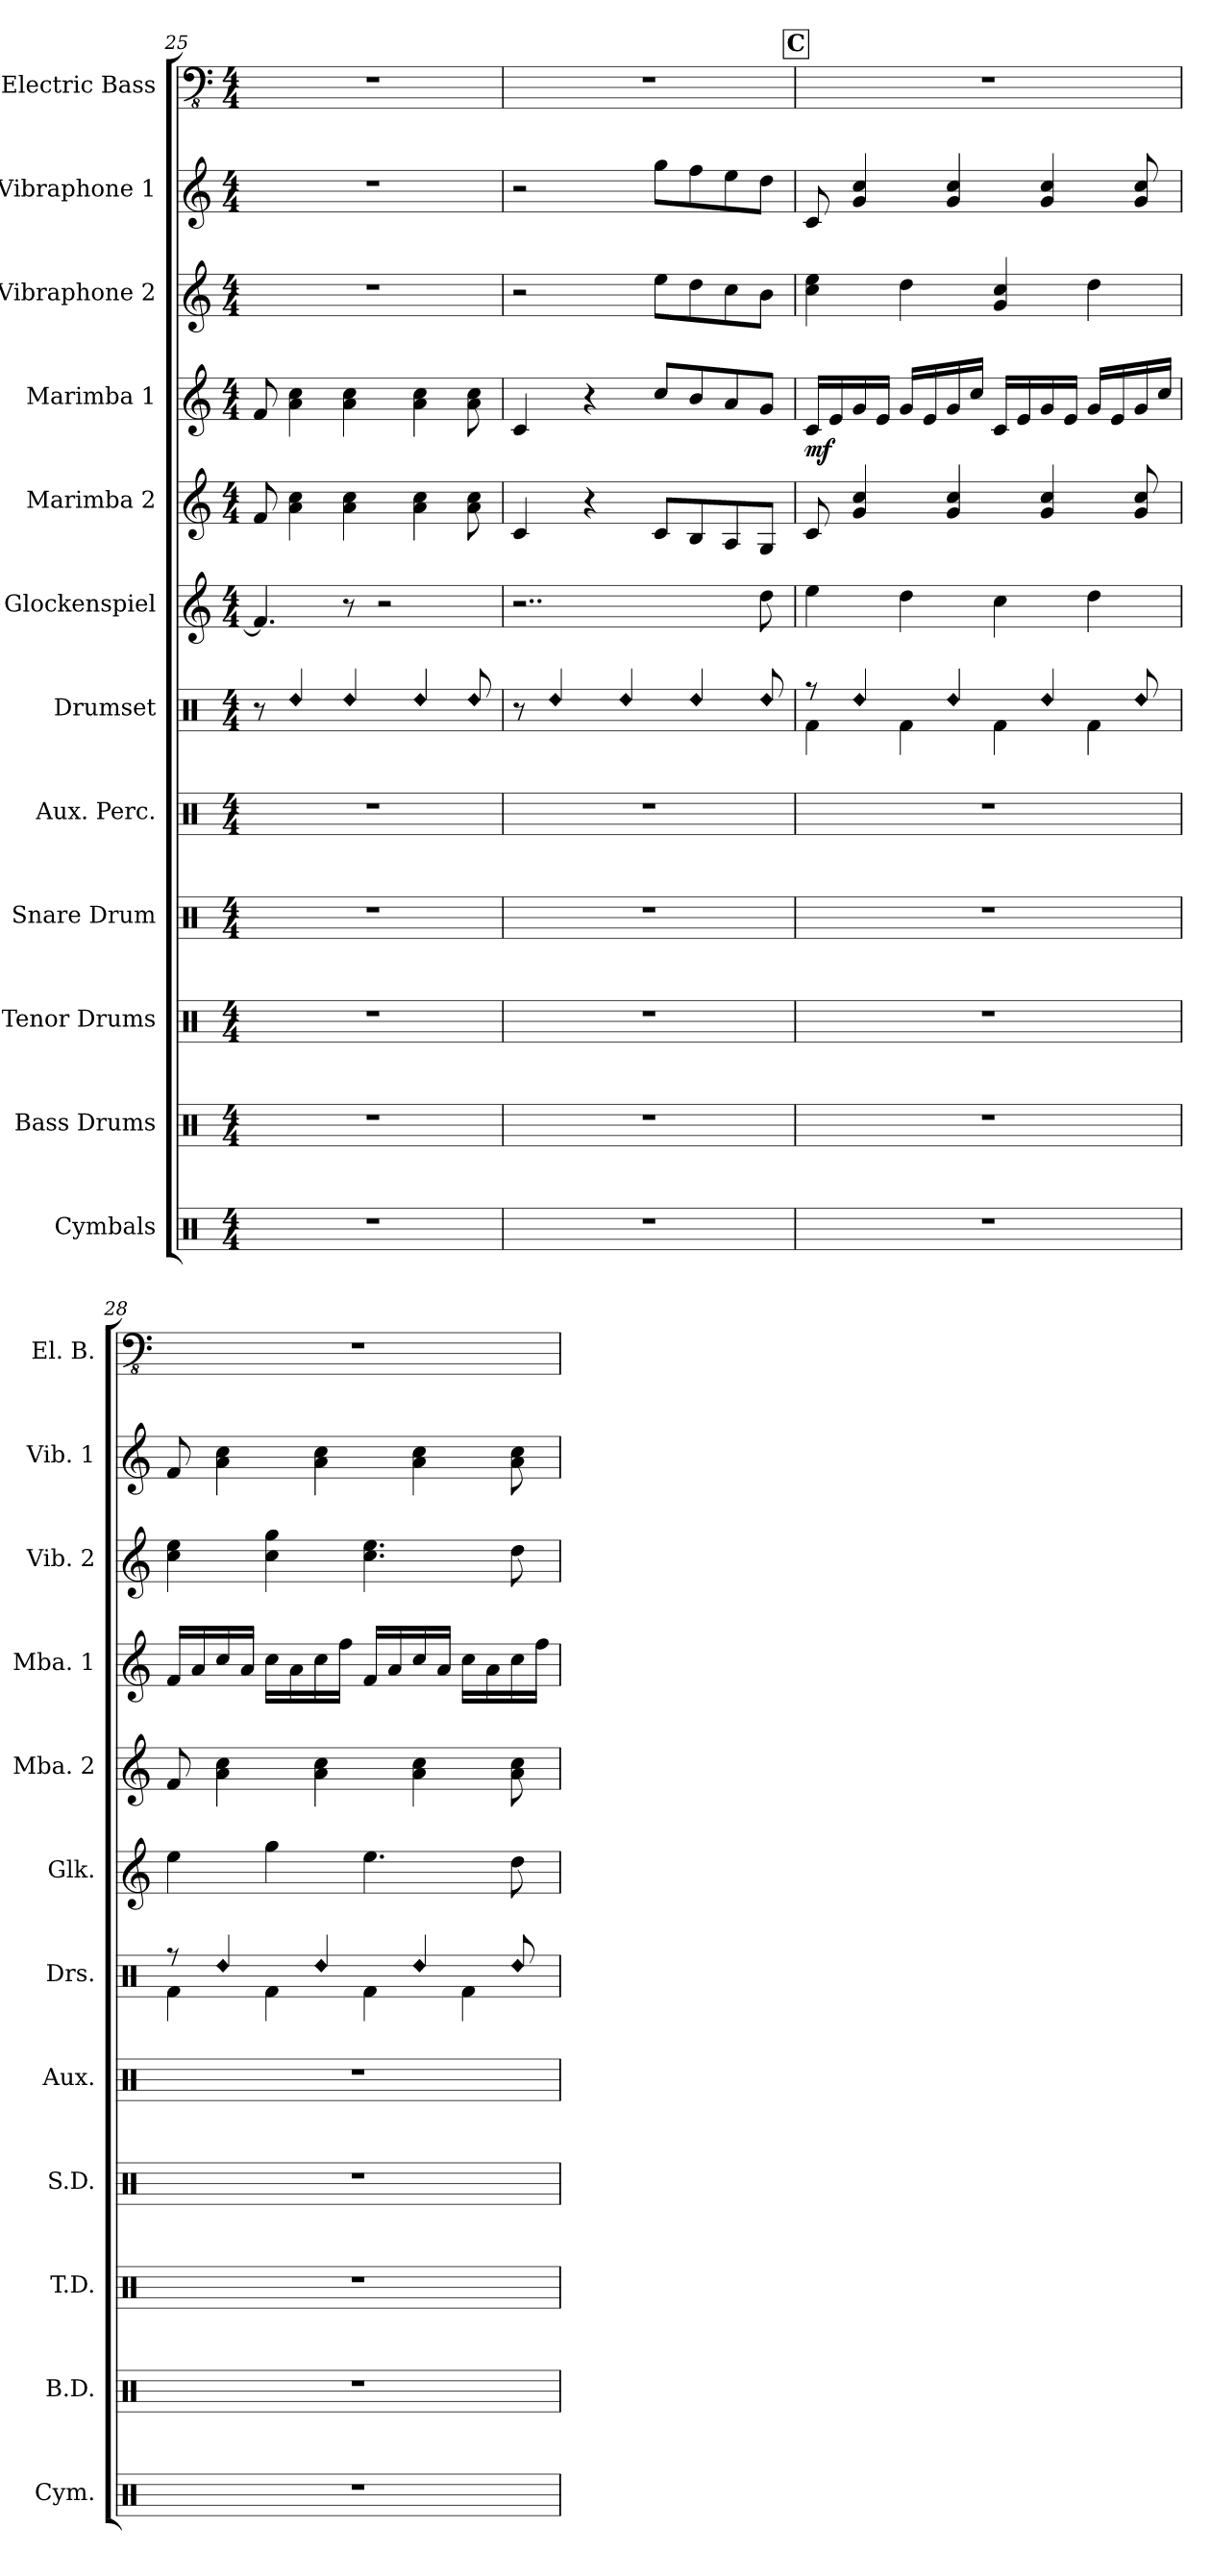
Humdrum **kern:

**kern	**kern	**kern	**kern	**kern	**kern	**kern	**kern	**kern	**dynam	**kern	**kern	**kern
*part12	*part11	*part10	*part9	*part8	*part7	*part6	*part5	*part4	*part4	*part3	*part2	*part1
*staff12	*staff11	*staff10	*staff9	*staff8	*staff7	*staff6	*staff5	*staff4	*staff4	*staff3	*staff2	*staff1
*I"Cymbals	*I"Bass Drums	*I"Tenor Drums	*I"Snare Drum	*I"Aux. Perc.	*I"Drumset	*I"Glockenspiel	*I"Marimba 2	*I"Marimba 1	*	*I"Vibraphone 2	*I"Vibraphone 1	*I"Electric Bass
*I'Cym.	*I'B.D.	*I'T.D.	*I'S.D.	*I'Aux.	*I'Drs.	*I'Glk.	*I'Mba. 2	*I'Mba. 1	*	*I'Vib. 2	*I'Vib. 1	*I'El. B.
*clefX	*clefX	*clefX	*clefX	*clefX	*clefX	*clefG2	*clefG2	*clefG2	*	*clefG2	*clefG2	*clefFv4
*	*	*	*	*	*	*ITrd-14c-24	*	*	*	*	*	*
*k[]	*k[]	*k[]	*k[]	*k[]	*k[]	*k[]	*k[]	*k[]	*	*k[]	*k[]	*k[]
*M4/4	*M4/4	*M4/4	*M4/4	*M4/4	*M4/4	*M4/4	*M4/4	*M4/4	*	*M4/4	*M4/4	*M4/4
=25	=25	=25	=25	=25	=25	=25	=25	=25	=25	=25	=25	=25
1r	1r	1r	1r	1r	8r	4.fff/]	8f/	8f/	.	1r	1r	1r
!	!	!	!	!	!LO:N:head=diamond	!	!	!	!	!	!	!
.	.	.	.	.	4Rdd/	.	4a\ 4cc\	4a\ 4cc\	.	.	.	.
!	!	!	!	!	!LO:N:head=diamond	!	!	!	!	!	!	!
.	.	.	.	.	4Rdd/	8r	4a\ 4cc\	4a\ 4cc\	.	.	.	.
.	.	.	.	.	.	2r	.	.	.	.	.	.
!	!	!	!	!	!LO:N:head=diamond	!	!	!	!	!	!	!
.	.	.	.	.	4Rdd/	.	4a\ 4cc\	4a\ 4cc\	.	.	.	.
!	!	!	!	!	!LO:N:head=diamond	!	!	!	!	!	!	!
.	.	.	.	.	8Rdd/	.	8a\ 8cc\	8a\ 8cc\	.	.	.	.
=26	=26	=26	=26	=26	=26	=26	=26	=26	=26	=26	=26	=26
1r	1r	1r	1r	1r	8r	2..r	4c/	4c/	.	2r	2r	1r
!	!	!	!	!	!LO:N:head=diamond	!	!	!	!	!	!	!
.	.	.	.	.	4Rdd/	.	.	.	.	.	.	.
.	.	.	.	.	.	.	4r	4r	.	.	.	.
!	!	!	!	!	!LO:N:head=diamond	!	!	!	!	!	!	!
.	.	.	.	.	4Rdd/	.	.	.	.	.	.	.
.	.	.	.	.	.	.	8c/L	8cc/L	.	8ee\L	8gg\L	.
!	!	!	!	!	!LO:N:head=diamond	!	!	!	!	!	!	!
.	.	.	.	.	4Rdd/	.	8B/	8b/	.	8dd\	8ff\	.
.	.	.	.	.	.	.	8A/	8a/	.	8cc\	8ee\	.
!	!	!	!	!	!LO:N:head=diamond	!	!	!	!	!	!	!
.	.	.	.	.	8Rdd/	8dddd\	8G/J	8g/J	.	8b\J	8dd\J	.
!!LO:REH:place=s1:a:B:fs=14:t=C
=27	=27	=27	=27	=27	=27	=27	=27	=27	=27	=27	=27	=27
*	*	*	*	*	*^	*	*	*	*	*	*	*
!	!	!	!	!	!	!	!	!	!	!LO:DY:b	!	!	!
1r	1r	1r	1r	1r	8r	4Rf\	4eeee\	8c/	16c/LL	mf	4cc\ 4ee\	8c/	1r
.	.	.	.	.	.	.	.	.	16e/	.	.	.	.
!	!	!	!	!	!LO:N:head=diamond	!	!	!	!	!	!	!	!
.	.	.	.	.	4Rdd/	.	.	4g/ 4cc/	16g/	.	.	4g/ 4cc/	.
.	.	.	.	.	.	.	.	.	16e/JJ	.	.	.	.
.	.	.	.	.	.	4Rf\	4dddd\	.	16g/LL	.	4dd\	.	.
.	.	.	.	.	.	.	.	.	16e/	.	.	.	.
!	!	!	!	!	!LO:N:head=diamond	!	!	!	!	!	!	!	!
.	.	.	.	.	4Rdd/	.	.	4g/ 4cc/	16g/	.	.	4g/ 4cc/	.
.	.	.	.	.	.	.	.	.	16cc/JJ	.	.	.	.
.	.	.	.	.	.	4Rf\	4cccc\	.	16c/LL	.	4g/ 4cc/	.	.
.	.	.	.	.	.	.	.	.	16e/	.	.	.	.
!	!	!	!	!	!LO:N:head=diamond	!	!	!	!	!	!	!	!
.	.	.	.	.	4Rdd/	.	.	4g/ 4cc/	16g/	.	.	4g/ 4cc/	.
.	.	.	.	.	.	.	.	.	16e/JJ	.	.	.	.
.	.	.	.	.	.	4Rf\	4dddd\	.	16g/LL	.	4dd\	.	.
.	.	.	.	.	.	.	.	.	16e/	.	.	.	.
!	!	!	!	!	!LO:N:head=diamond	!	!	!	!	!	!	!	!
.	.	.	.	.	8Rdd/	.	.	8g/ 8cc/	16g/	.	.	8g/ 8cc/	.
.	.	.	.	.	.	.	.	.	16cc/JJ	.	.	.	.
!!LO:PB:g=z
=28	=28	=28	=28	=28	=28	=28	=28	=28	=28	=28	=28	=28	=28
1r	1r	1r	1r	1r	8r	4Rf\	4eeee\	8f/	16f/LL	.	4cc\ 4ee\	8f/	1r
.	.	.	.	.	.	.	.	.	16a/	.	.	.	.
!	!	!	!	!	!LO:N:head=diamond	!	!	!	!	!	!	!	!
.	.	.	.	.	4Rdd/	.	.	4a\ 4cc\	16cc/	.	.	4a\ 4cc\	.
.	.	.	.	.	.	.	.	.	16a/JJ	.	.	.	.
.	.	.	.	.	.	4Rf\	4gggg\	.	16cc\LL	.	4cc\ 4gg\	.	.
.	.	.	.	.	.	.	.	.	16a\	.	.	.	.
!	!	!	!	!	!LO:N:head=diamond	!	!	!	!	!	!	!	!
.	.	.	.	.	4Rdd/	.	.	4a\ 4cc\	16cc\	.	.	4a\ 4cc\	.
.	.	.	.	.	.	.	.	.	16ff\JJ	.	.	.	.
.	.	.	.	.	.	4Rf\	4.eeee\	.	16f/LL	.	4.cc\ 4.ee\	.	.
.	.	.	.	.	.	.	.	.	16a/	.	.	.	.
!	!	!	!	!	!LO:N:head=diamond	!	!	!	!	!	!	!	!
.	.	.	.	.	4Rdd/	.	.	4a\ 4cc\	16cc/	.	.	4a\ 4cc\	.
.	.	.	.	.	.	.	.	.	16a/JJ	.	.	.	.
.	.	.	.	.	.	4Rf\	.	.	16cc\LL	.	.	.	.
.	.	.	.	.	.	.	.	.	16a\	.	.	.	.
!	!	!	!	!	!LO:N:head=diamond	!	!	!	!	!	!	!	!
.	.	.	.	.	8Rdd/	.	8dddd\	8a\ 8cc\	16cc\	.	8dd\	8a\ 8cc\	.
.	.	.	.	.	.	.	.	.	16ff\JJ	.	.	.	.
*	*	*	*	*	*v	*v	*	*	*	*	*	*	*
=	=	=	=	=	=	=	=	=	=	=	=	=
*-	*-	*-	*-	*-	*-	*-	*-	*-	*-	*-	*-	*-
